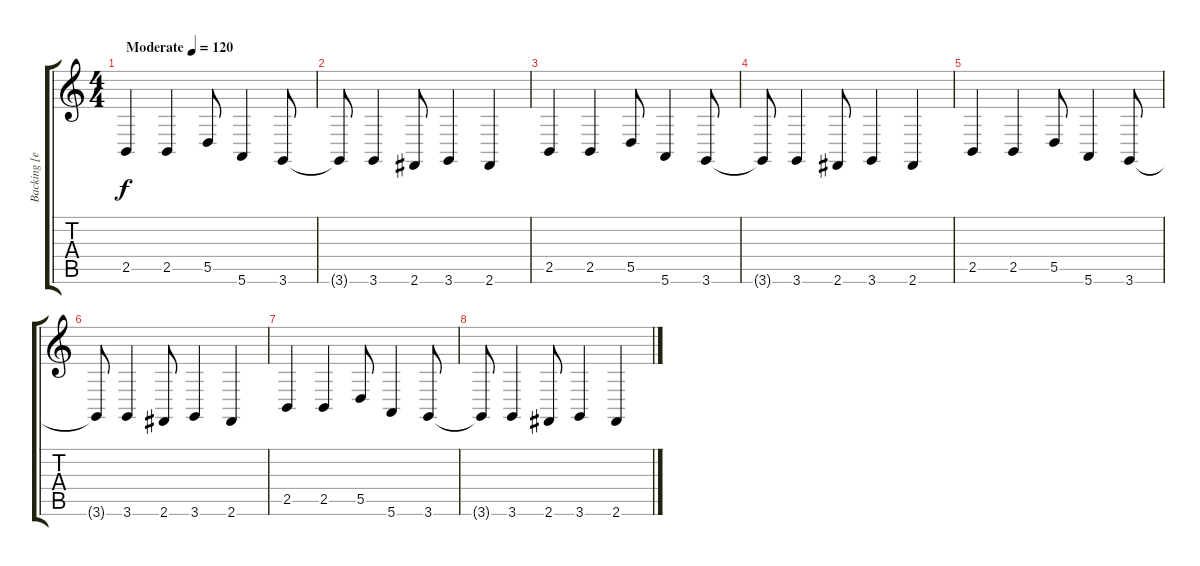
\track ("Backing [extension one]" "Backing [e") {instrument rockorgan}
\staff {score tabs}
\tuning (E4 B3 G3 D3 A2 E2) {hide}
\ts (4 4)
\tempo (120 "Moderate")
\clef g2
\ks c
2.5.4{dy f instrument rockorgan} 2.5.4 5.5.8 5.6.4 3.6.8 |
3.6{t}.8 3.6.4 2.6.8 3.6.4 2.6.4 |
2.5.4 2.5.4 5.5.8 5.6.4 3.6.8 |
3.6{t}.8 3.6.4 2.6.8 3.6.4 2.6.4 |
2.5.4 2.5.4 5.5.8 5.6.4 3.6.8 |
3.6{t}.8 3.6.4 2.6.8 3.6.4 2.6.4 |
2.5.4 2.5.4 5.5.8 5.6.4 3.6.8 |
3.6{t}.8 3.6.4 2.6.8 3.6.4 2.6.4
